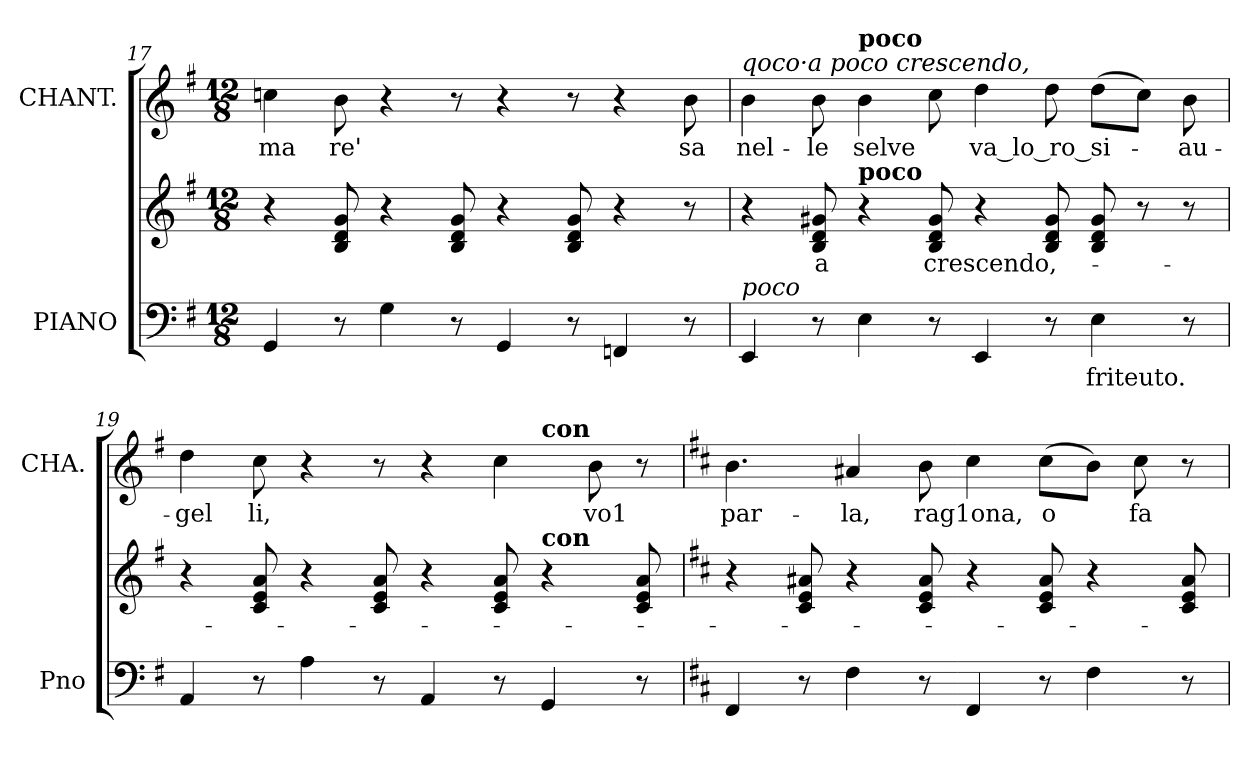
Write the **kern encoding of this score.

**kern	**text	**kern	**text	**kern	**text
*part2	*part2	*part2	*part2	*part1	*part1
*staff3	*staff3	*staff2	*staff2	*staff1	*staff1
*I"PIANO	*	*	*	*I"CHANT.	*
*I'Pno	*	*	*	*I'CHA.	*
!!LO:LB:g=z
*clefF4	*	*clefG2	*	*clefG2	*
*k[f#]	*	*k[f#]	*	*k[f#]	*
*G:	*	*G:	*	*G:	*
*M12/8	*	*M12/8	*	*M12/8	*
=17	=17	=17	=17	=17	=17
!	!	!	!	!	!LO:LY:b:color=#000000
4GGi/	.	4r	.	4ccni\	ma_
!	!	!	!	!	!LO:LY:b:color=#000000
8r	.	8Bi/ 8di 8gi	.	8bi\	re'
4Gi\	.	4r	.	4r	.
8r	.	8Bi/ 8di 8gi	.	8r	.
4GGi/	.	4r	.	4r	.
8r	.	8Bi/ 8di 8gi	.	8r	.
4FFni/	.	4r	.	4r	.
!	!	!	!	!	!LO:LY:b:color=#000000
8r	.	8r	.	8bi\	sa
=18	=18	=18	=18	=18	=18
!	!	!	!	!LO:TX:a:i:t=qoco·a poco crescendo,	!
!LO:TX:a:i:t=poco	!	!	!	!	!
!	!	!	!	!	!LO:LY:b:color=#000000
4EEi/	.	4r	.	4bi\	nel-
!	!	!	!LO:LY:b:color=#000000	!	!
!	!	!	!	!	!LO:LY:b:color=#000000
8r	.	8Bi/ 8di 8g#Xi	a	8bi\	le
!	!	!	!	!LO:TX:a:B:t=poco	!
!	!	!LO:TX:a:B:t=poco	!	!	!
!	!	!	!	!	!LO:LY:b:color=#000000
4Ei\	.	4r	.	4bi\	selve
!	!	!	!LO:LY:b:color=#000000	!	!
8r	.	8Bi/ 8di 8g#i	crescendo,-	8cci\	.
!	!	!	!	!	!LO:LY:b:color=#000000
4EEi/	.	4r	.	4ddi\	va_lo_ro_si-
8r	.	8Bi/ 8di 8g#i	.	8ddi\	.
!	!LO:LY:b:color=#000000	!	!	!	!
4Ei\	friteuto.	8Bi/ 8di 8g#i	.	(8ddi\L	.
.	.	8r	.	8cci\J)	.
!	!	!	!	!	!LO:LY:b:color=#000000
8r	.	8r	.	8bi\	au-
=19	=19	=19	=19	=19	=19
!	!	!	!	!	!LO:LY:b:color=#000000
*	*	*	*	*^	*
4AAi/	.	4r	.	4ddi\	1ryy	gel
!	!	!	!	!	!	!LO:LY:b:color=#000000
8r	.	8ci/ 8ei 8ai	.	8cci\	.	li,
4Ai\	.	4r	.	4r	.	.
8r	.	8ci/ 8ei 8ai	.	8r	.	.
4AAi/	.	4r	.	4r	.	.
8r	.	8ci/ 8ei 8ai	.	4cci\	8ryy	.
!	!	!	!	!	!LO:TX:a:B:t=con	!
!	!	!LO:TX:a:B:t=con	!	!	!	!
4GGi/	.	4r	.	.	4.ryy	.
!	!	!	!	!	!	!LO:LY:b:color=#000000
.	.	.	.	8bi\	.	vo1
8r	.	8ci/ 8ei 8ai	.	8r	.	.
*	*	*	*	*v	*v	*
!!LO:LB:g=z
=20	=20	=20	=20	=20	=20
*k[f#c#]	*	*k[f#c#]	*	*k[f#c#]	*
*D:	*	*D:	*	*D:	*
*	*	*	*	*^	*
!	!	!	!	!	!	!LO:LY:b:color=#000000
*	*	*	*	*v	*v	*
4FF#i/	.	4r	.	4.bi\	par-
8r	.	8c#i/ 8ei 8a#Xi	.	.	.
!	!	!	!	!	!LO:LY:b:color=#000000
4F#i\	.	4r	.	4a#Xi/	la,
!	!	!	!	!	!LO:LY:b:color=#000000
8r	.	8c#i/ 8ei 8a#i	.	8bi\	rag1ona,
4FF#i/	.	4r	.	4cc#i\	.
!	!	!	!	!	!LO:LY:b:color=#000000
8r	.	8c#i/ 8ei 8a#i	.	(8cc#i\L	o
4F#i\	.	4r	.	8bi\J)	.
!	!	!	!	!	!LO:LY:b:color=#000000
.	.	.	.	8cc#i\	fa-
8r	.	8c#i/ 8ei 8a#i	.	8r	.
=	=	=	=	=	=
*-	*-	*-	*-	*-	*-
